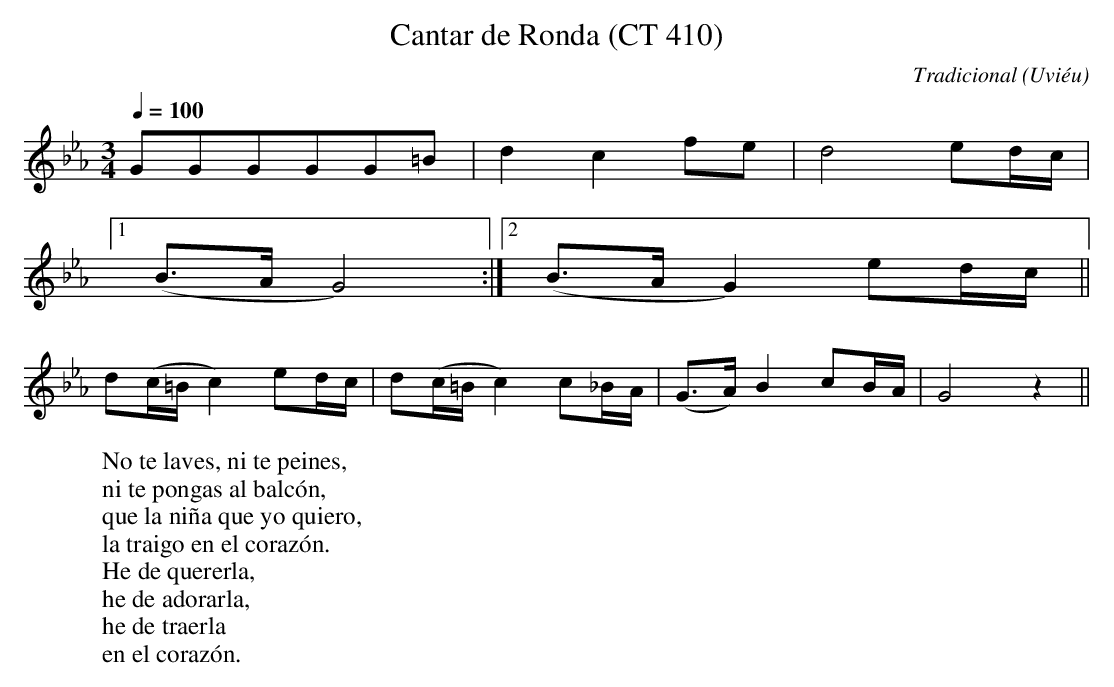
X:1
T:Cantar de Ronda (CT 410)
C:Tradicional
O:Uviéu
M:3/4
L:1/8
Q:1/4=100
W:No te laves, ni te peines,
W:ni te pongas al balcón,
W:que la niña que yo quiero,
W:la traigo en el corazón.
W:He de quererla,
W:he de adorarla,
W:he de traerla
W:en el corazón.
K:Cm
GGGGG=B|d2c2fe|d4ed/c/|
[1 (B3/2A/2G4):|[2(B3/2A/2G2)ed/c/||
d(c/=B/c2)ed/c/|d(c/=B/c2)c_B/A/|(G3/2A/2)B2cB/A/|G4 z2||
